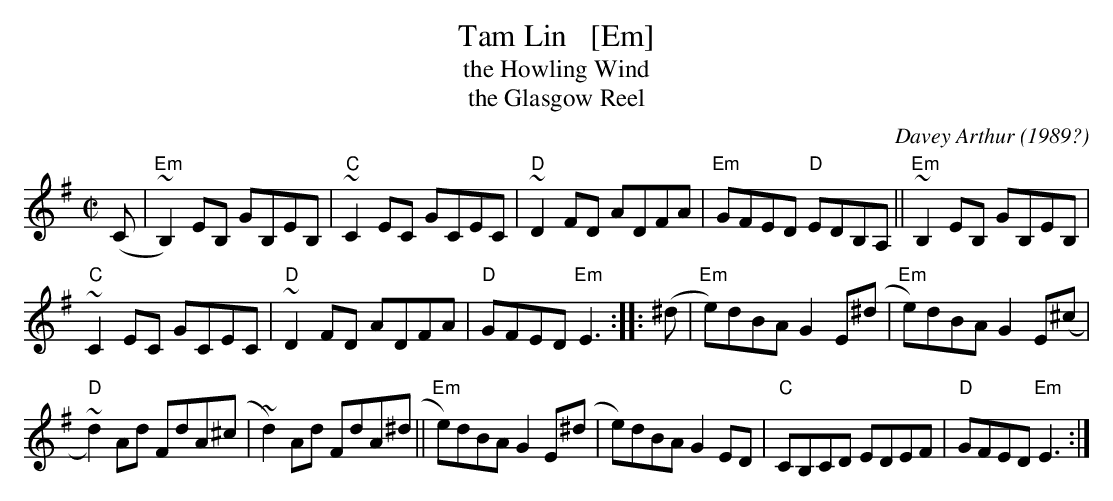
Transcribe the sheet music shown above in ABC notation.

X:1
T: Tam Lin   [Em]
T: the Howling Wind
T: the Glasgow Reel
C: Davey Arthur
O: 1989?
M: C|
L: 1/8
K: Em
(C |\
"Em"~B,2) EB, GB,EB, | "C"~C2 EC GCEC | "D"~D2 FD ADFA | "Em"GFED "D"EDB,A, || "Em"~B,2 EB, GB,EB, |
"C"~C2 EC GCEC | "D"~D2 FD ADFA | "D"GFED "Em"E3 :: (^d | "Em"e)dBA G2E(^d | "Em"e)dBA G2E(^c |
"D"~d2)Ad FdA(^c | ~d2)Ad FdA(^d || "Em"e)dBA G2E(^d | e)dBA G2ED | "C"CB,CD EDEF | "D"GFED "Em"E3 :|
